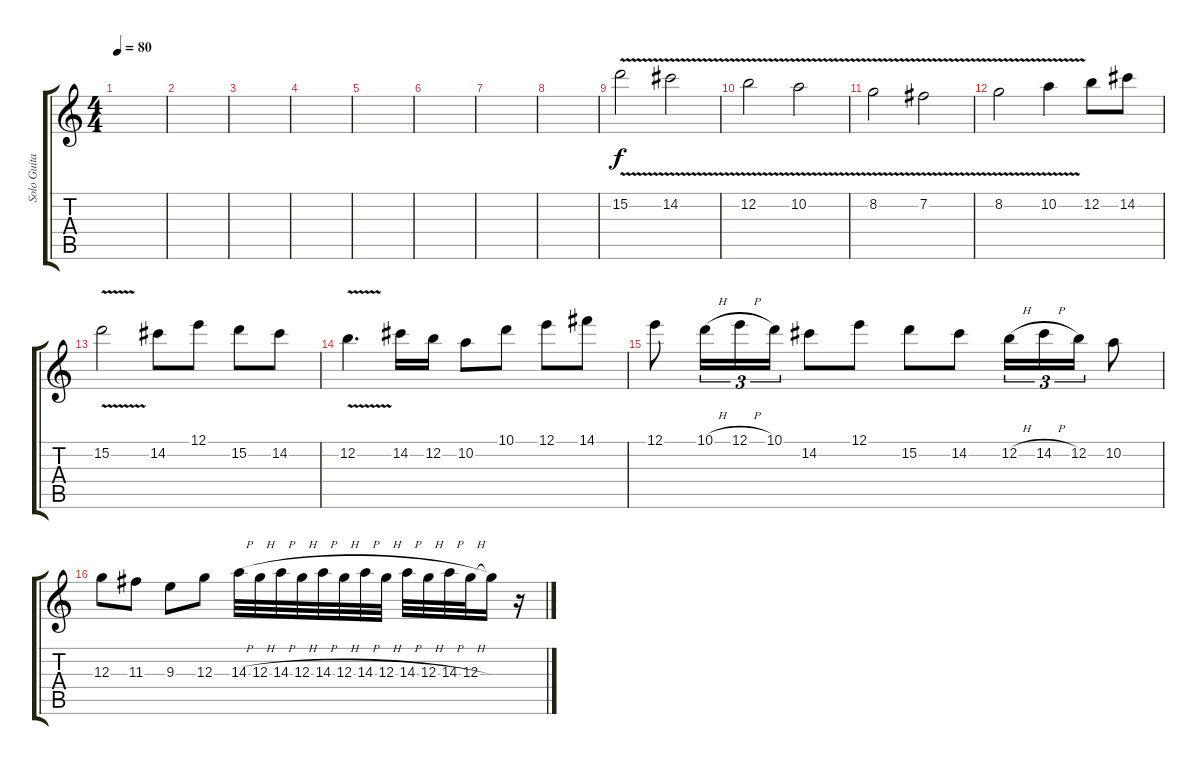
\track ("Solo Guitar(R)" "Solo Guita") {instrument distortionguitar}
\staff {score tabs}
\tuning (E4 B3 G3 D3 A2 E2) {hide}
\ts (4 4)
\tempo 80
\clef g2
\ks c
|
|
|
|
|
|
|
|
15.2{v}.2 14.2{v}.2 |
12.2{v}.2 10.2{v}.2 |
8.2{v}.2 7.2{v}.2 |
8.2{v}.2 10.2{v}.4 12.2.8 14.2.8 |
15.2{v}.2 14.2.8 12.1.8 15.2.8 14.2.8 |
12.2{v}.4{d} 14.2.16 12.2.16 10.2.8 10.1.8 12.1.8 14.1.8 |
12.1.8 10.1{h}.16{tu (3 2)} 12.1{h}.16{tu (3 2)} 10.1.16{tu (3 2)} 14.2.8 12.1.8 15.2.8 14.2.8 12.2{h}.16{tu (3 2)} 14.2{h}.16{tu (3 2)} 12.2.16{tu (3 2)} 10.2.8 |
12.3.8 11.3.8 9.3.8 12.3.8 14.3{h}.32 12.3{h}.32 14.3{h}.32 12.3{h}.32 14.3{h}.32 12.3{h}.32 14.3{h}.32 12.3{h}.32 14.3{h}.32 12.3{h}.32 14.3{h}.32 12.3{h}.32 12.3{t}.16 r.16
